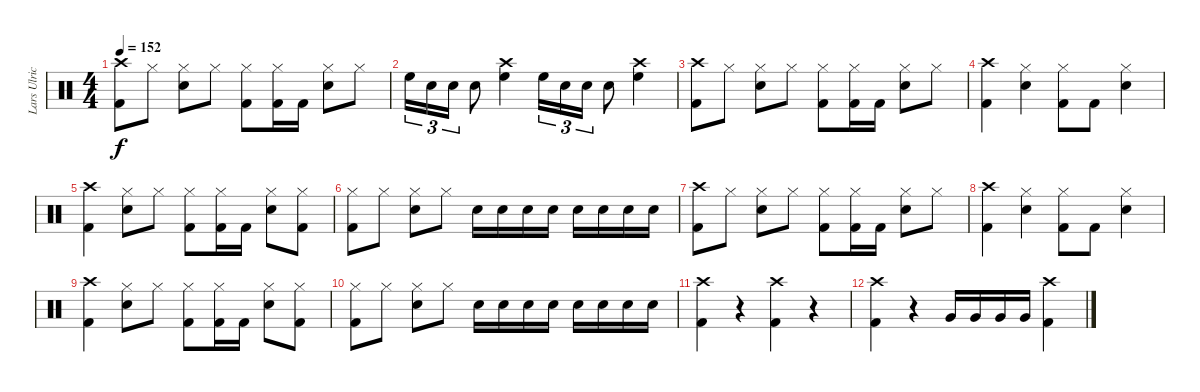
\track ("Lars Ulrich" "Lars Ulric") {instrument percussion}
\staff {score}
\articulation defaults
\ts (4 4)
\tempo 152
\clef neutral
\ks c
("Crash high (hit)" "Kick (hit) 2").8{dy f} "Hi-Hat (closed)".8 ("Hi-Hat (closed)" "Snare (hit) 2").8 "Hi-Hat (closed)".8 ("Hi-Hat (closed)" "Kick (hit) 2").8 ("Hi-Hat (closed)" "Kick (hit) 2").16 "Kick (hit) 2".16 ("Hi-Hat (closed)" "Snare (hit) 2").8 "Hi-Hat (closed)".8 |
"High Floor Tom (hit)".16{tu (3 2)} "Snare (hit) 2".16{tu (3 2)} "Snare (hit) 2".16{tu (3 2)} "Snare (hit) 2".8 ("Crash high (hit)" "High Floor Tom (hit)").4 "High Floor Tom (hit)".16{tu (3 2)} "Snare (hit) 2".16{tu (3 2)} "Snare (hit) 2".16{tu (3 2)} "Snare (hit) 2".8 ("Crash high (hit)" "High Floor Tom (hit)").4 |
("Crash high (hit)" "Kick (hit) 2").8 "Hi-Hat (closed)".8 ("Hi-Hat (closed)" "Snare (hit) 2").8 "Hi-Hat (closed)".8 ("Hi-Hat (closed)" "Kick (hit) 2").8 ("Hi-Hat (closed)" "Kick (hit) 2").16 "Kick (hit) 2".16 ("Hi-Hat (closed)" "Snare (hit) 2").8 "Hi-Hat (closed)".8 |
("Crash high (hit)" "Kick (hit) 2").4 ("Hi-Hat (closed)" "Snare (hit) 2").4 ("Hi-Hat (closed)" "Kick (hit) 2").8 "Kick (hit) 2".8 ("Hi-Hat (closed)" "Snare (hit) 2").4 |
("Crash high (hit)" "Kick (hit) 2").4 ("Hi-Hat (closed)" "Snare (hit) 2").8 "Hi-Hat (closed)".8 ("Hi-Hat (closed)" "Kick (hit) 2").8 ("Hi-Hat (closed)" "Kick (hit) 2").16 "Kick (hit) 2".16 ("Hi-Hat (closed)" "Snare (hit) 2").8 ("Hi-Hat (closed)" "Kick (hit) 2").8 |
("Hi-Hat (closed)" "Kick (hit) 2").8 "Hi-Hat (closed)".8 ("Hi-Hat (closed)" "Snare (hit) 2").8 "Hi-Hat (closed)".8 "Snare (hit) 2".16 "Snare (hit) 2".16 "Snare (hit) 2".16 "Snare (hit) 2".16 "Snare (hit) 2".16 "Snare (hit) 2".16 "Snare (hit) 2".16 "Snare (hit) 2".16 |
("Crash high (hit)" "Kick (hit) 2").8 "Hi-Hat (closed)".8 ("Hi-Hat (closed)" "Snare (hit) 2").8 "Hi-Hat (closed)".8 ("Hi-Hat (closed)" "Kick (hit) 2").8 ("Hi-Hat (closed)" "Kick (hit) 2").16 "Kick (hit) 2".16 ("Hi-Hat (closed)" "Snare (hit) 2").8 "Hi-Hat (closed)".8 |
("Crash high (hit)" "Kick (hit) 2").4 ("Hi-Hat (closed)" "Snare (hit) 2").4 ("Hi-Hat (closed)" "Kick (hit) 2").8 "Kick (hit) 2".8 ("Hi-Hat (closed)" "Snare (hit) 2").4 |
("Crash high (hit)" "Kick (hit) 2").4 ("Hi-Hat (closed)" "Snare (hit) 2").8 "Hi-Hat (closed)".8 ("Hi-Hat (closed)" "Kick (hit) 2").8 ("Hi-Hat (closed)" "Kick (hit) 2").16 "Kick (hit) 2".16 ("Hi-Hat (closed)" "Snare (hit) 2").8 ("Hi-Hat (closed)" "Kick (hit) 2").8 |
("Hi-Hat (closed)" "Kick (hit) 2").8 "Hi-Hat (closed)".8 ("Hi-Hat (closed)" "Snare (hit) 2").8 "Hi-Hat (closed)".8 "Snare (hit) 2".16 "Snare (hit) 2".16 "Snare (hit) 2".16 "Snare (hit) 2".16 "Snare (hit) 2".16 "Snare (hit) 2".16 "Snare (hit) 2".16 "Snare (hit) 2".16 |
("Crash high (hit)" "Kick (hit) 2").4 r.4 ("Crash high (hit)" "Kick (hit) 2").4 r.4 |
("Crash high (hit)" "Kick (hit) 2").4 r.4 "Very Low Tom (hit)".16 "Very Low Tom (hit)".16 "Very Low Tom (hit)".16 "Very Low Tom (hit)".16 ("Crash high (hit)" "Kick (hit) 2").4
